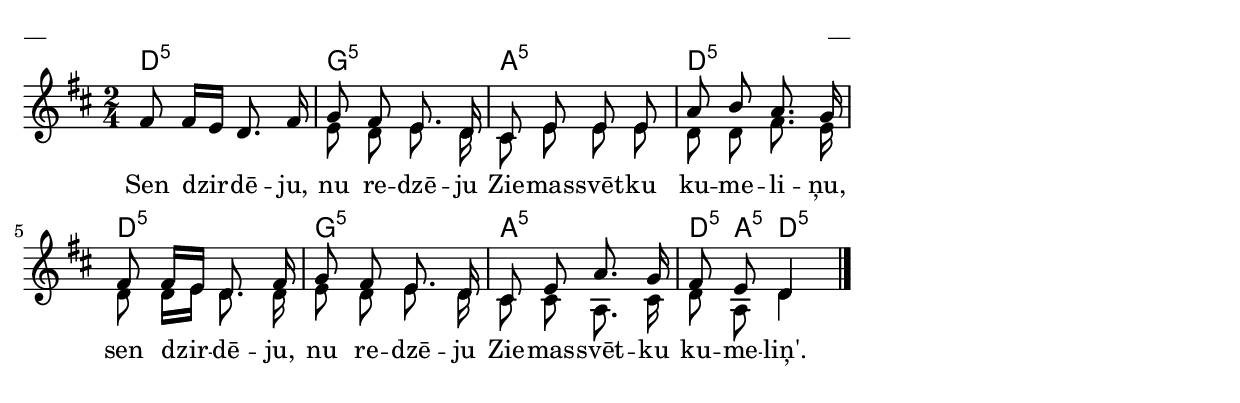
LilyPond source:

\version "2.13.16"
%\header {
%    title = "Sen dzirdēju, nu redzēju"
%}
% Dievsētas ļaudis. Gadskārtu dziesmas. 2007 (#41)
\paper {
line-width = 14\cm
left-margin = 0.4\cm
between-system-padding = 0.1\cm
between-system-space = 0.1\cm
}
\layout {
indent = #0
ragged-last = ##f
}

chordsA = \chordmode {
\time 2/4
d2:5 | g2:5 | a2:5 | d2:5 |   
d2:5 | g2:5 | a2:5 | d8:5 a8:5 d4:5 |
}


voiceA = \relative c' {
\clef "treble"
\key d \major 
\time 2/4 
\oneVoice
fis8 fis16[ e] d8. fis16 
\voiceOne 
g8 fis e8. d16 |
cis8 e e e | 
a8 b a8. g16 |
fis8 fis16[ e] d8. fis16 | 
g8 fis e8. d16 |
cis8 e a8. g16 | 
fis8 e d4
\bar "|."
} 


voiceB = \relative c' {
\clef "treble"
\key d \major 
\time 2/4 
s2 |
e8 d e8. d16 |
cis8 e e e | 
d8 d fis8. e16 | 
d8 d16[ e] d8. d16 | 
e8 d e8. d16 | 
cis8 cis a8. cis16 | 
d8 a d4
\bar "|." 
} 


vardiBalssA = \lyricmode {
Sen dzir -- dē -- ju, nu re -- dzē -- ju Zie -- mas -- svēt -- ku ku -- me -- li -- ņu,
sen dzir -- dē -- ju, nu re -- dzē -- ju Zie -- mas -- svēt -- ku ku -- me -- liņ'.
}

fullScore = <<
\new ChordNames { 
\set chordChanges = ##t
\chordsA 
}
\new Staff {
<<
\new Voice = "voiceA" { \voiceOne \autoBeamOff \voiceA }
\lyricsto "voiceA" \new Lyrics \vardiBalssA
\new Voice = "voiceB" { \voiceTwo \autoBeamOff \voiceB }
>>
}
>>

\score {
\fullScore
\header { piece = "__" opus = "__" }
}
\markup { \with-color #(x11-color 'white) \sans \smaller "__" }
\score {
\unfoldRepeats
\fullScore
\midi {
\context { \Staff \remove "Staff_performer" }
\context { \Voice \consists "Staff_performer" }
}
}


